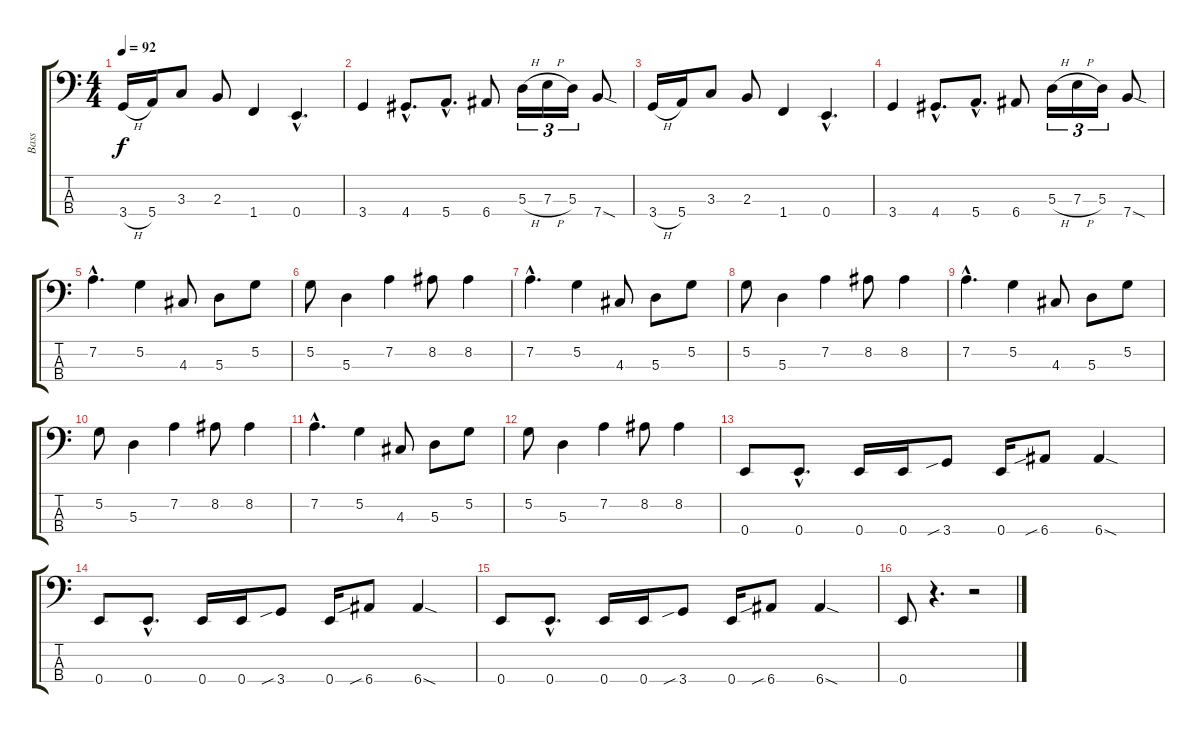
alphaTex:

\track ("Bass" "Bass") {instrument electricbassfinger}
\staff {score tabs}
\tuning (G2 D2 A1 E1) {hide}
\ts (4 4)
\tempo 92
\clef f4
\ks c
3.4{h}.16{dy f instrument distortionguitar} 5.4.16 3.3.8 2.3.8 1.4.4 0.4{hac}.4{d} |
3.4.4 4.4{hac}.8{d} 5.4{hac}.8{d} 6.4.8 5.3{h}.16{tu (3 2)} 7.3{h}.16{tu (3 2)} 5.3.16{tu (3 2)} 7.4{sod}.8 |
3.4{h}.16{instrument distortionguitar} 5.4.16 3.3.8 2.3.8 1.4.4 0.4{hac}.4{d} |
3.4.4 4.4{hac}.8{d} 5.4{hac}.8{d} 6.4.8 5.3{h}.16{tu (3 2)} 7.3{h}.16{tu (3 2)} 5.3.16{tu (3 2)} 7.4{sod}.8 |
7.2{hac}.4{d instrument electricbassfinger} 5.2.4 4.3.8 5.3.8 5.2.8 |
5.2.8 5.3.4 7.2.4 8.2.8 8.2.4 |
7.2{hac}.4{d} 5.2.4 4.3.8 5.3.8 5.2.8 |
5.2.8 5.3.4 7.2.4 8.2.8 8.2.4 |
7.2{hac}.4{d} 5.2.4 4.3.8 5.3.8 5.2.8 |
5.2.8 5.3.4 7.2.4 8.2.8 8.2.4 |
7.2{hac}.4{d} 5.2.4 4.3.8 5.3.8 5.2.8 |
5.2.8 5.3.4 7.2.4 8.2.8 8.2.4 |
0.4.8{instrument distortionguitar} 0.4{hac}.8{d} 0.4.16 0.4.16 3.4{sib}.8 0.4.16 6.4{sib}.8 6.4{sod}.4 |
0.4.8{instrument distortionguitar} 0.4{hac}.8{d} 0.4.16 0.4.16 3.4{sib}.8 0.4.16 6.4{sib}.8 6.4{sod}.4 |
0.4.8{instrument distortionguitar} 0.4{hac}.8{d} 0.4.16 0.4.16 3.4{sib}.8 0.4.16 6.4{sib}.8 6.4{sod}.4 |
0.4.8 r.4{d} r.2
